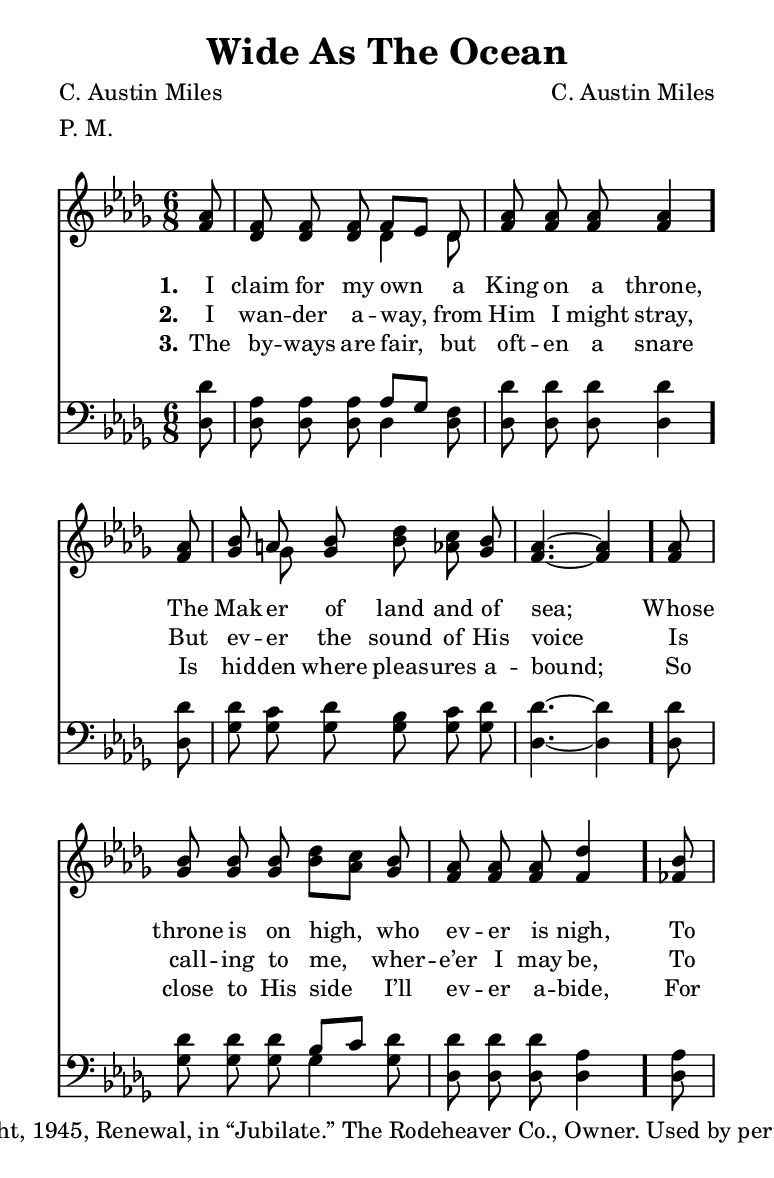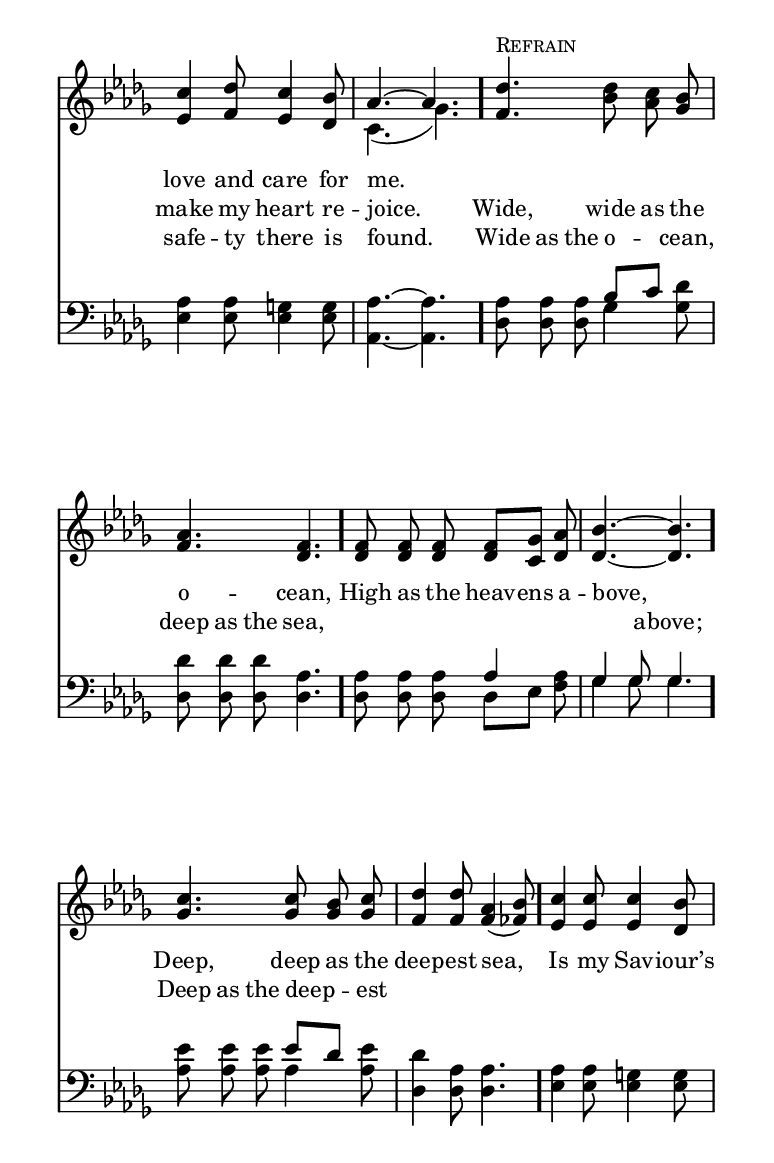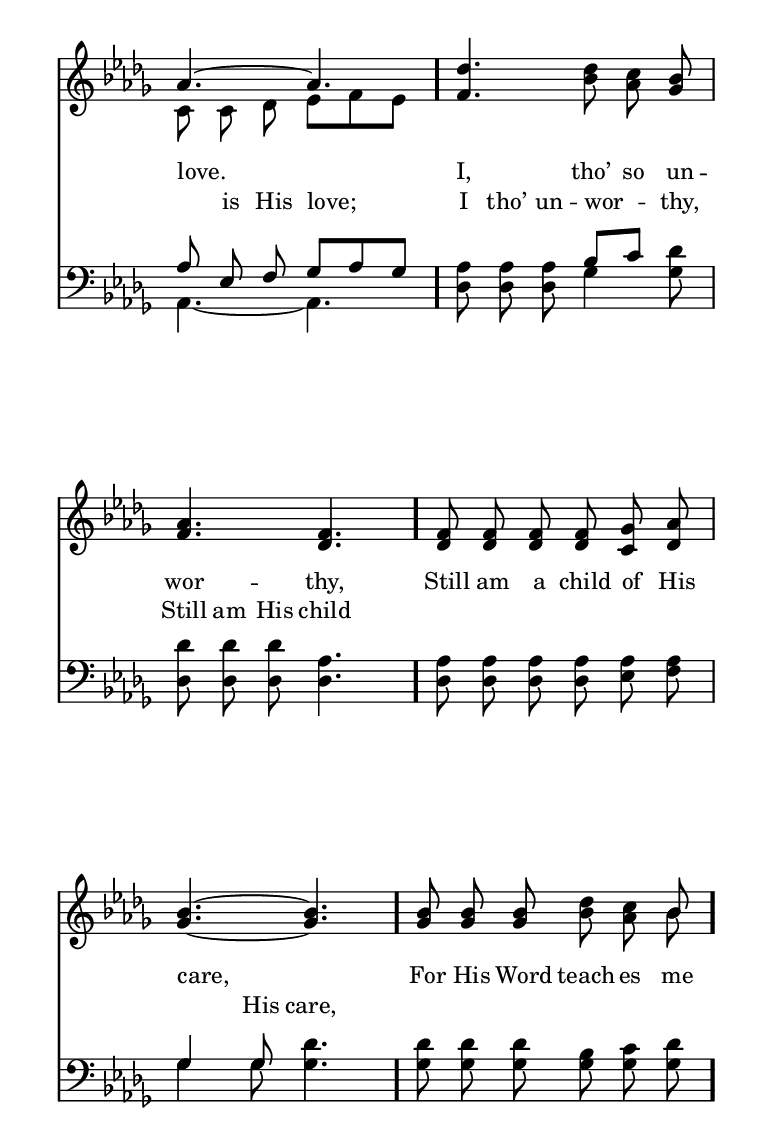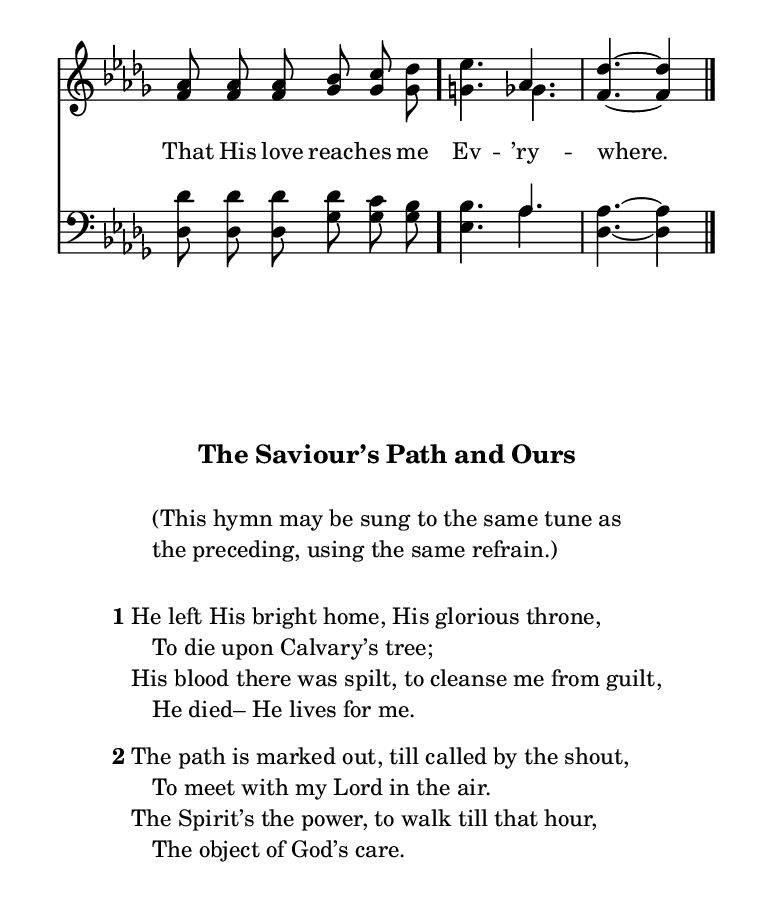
\include "common/global.ily"
\paper {
  \include "common/paper.ily"
  ragged-last-bottom = ##t
  page-count = #(cond (is-eogsized 2) (#t #f))
  system-count = #(cond (is-eogsized 7) (#t #f))
  systems-per-page = #(cond (is-eogsized 4) (#t #f))
}

\header{
  %children
  hymnnumber = "369"
  title = "Wide As The Ocean"
  tunename = ""
  meter = "P. M."
  poet = "C. Austin Miles"
  composer = "C. Austin Miles"
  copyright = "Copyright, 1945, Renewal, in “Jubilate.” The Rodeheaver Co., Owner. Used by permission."
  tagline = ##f
}

global = {
  \include "common/overrides.ily"
  \override Staff.TimeSignature.style = #'numbered
  \time 6/8
  \override Score.MetronomeMark.transparent = ##t % hide all fermata changes too
  \tempo 4=80
  \key des \major
  \partial 8
  \autoBeamOff
}

notesSoprano = {
\global
\relative c'' {

  aes8 | f f f f[ ees] des | aes' aes aes aes4
  aes8 | bes a bes des c bes | aes4. ~ aes4
  aes8 | bes bes bes des[ c] bes | aes aes aes des4
  bes8 | c4 des8 c4 bes8 | aes4. ~ aes4. |

  \eogbreak % mainly to avoid refrain vertical alignment cosmetic issues
  << s^\markup { \small \caps "Refrain" }
  { des4. des8 c bes | aes4. f4. } >>
  f8 f f f[ ges] aes | bes4. ~ bes4. |
  c4. c8 bes c | des4 des8 aes4( bes8) |
  c4 c8 c4 bes8 | aes4. ~ aes4. |
  des4. des8 c bes | aes4. f4.
  f8 f f f ges aes | bes4. ~ bes4. |
  bes8 bes bes des c bes | aes aes aes bes c des |
  ees4. aes,4. | des4. ~ des4

  \bar "|."

}
}

notesAlto = {
\global
\relative e' {

  f8 | des des des des4 des8 | f8 f f f4
  f8 | ges8 ges ges bes aes ges | f4. ~ f4
  f8 | ges ges ges bes[ aes] ges | f f f f4
  fes8 | ees4 f8 ees4 des8 | c4.( ges'4.) |

  f4. bes8 aes ges | f4. des4. |
  des8 des des des[ c] des | des4. ~ des4. |
  ges4. ges8 ges ges | f4 f8 f4( fes8) |
  ees4 ees8 ees4 des8 | c8 c des ees[ f ees] |
  f4. bes8 aes ges | f4. des4. |
  des8 des des des c des | ges4. ~ ges4. |
  ges8 ges ges bes aes bes | f f f ges ges ges |
  g4. ges4. | f4. ~ f4

}
}

notesTenor = {
\global
\relative a {

  des8 | aes aes aes aes[ ges] f | des' des des des4
  des8 | des c des bes c des | des4. ~ des4
  des8 | des des des bes[ c] des | des des des aes4
  aes8 | aes4 aes8 g4 g8 | aes4. ~ aes4. |

  aes8 aes aes bes[ c] des | des des des aes4. |
  aes8 aes aes aes4 aes8 | ges4 ges8 ges4. |
  ees'8 ees ees ees[ des] ees | des4 aes8 aes4. |
  aes4 aes8 g4 g8 | aes8 ees f ges[ aes ges] |
  aes8 aes aes bes[ c] des | des des des aes4. |
  aes8 aes aes aes aes aes | ges4 ges8 des'4. |
  des8 des des bes c des | des des des des c bes |
  bes4. aes4. | aes4. ~ aes4

}
}

notesBass = {
\global
\relative f {

  des8 des des des des4 des8 | des8 des des des4
  des8 | ges ges ges ges ges ges | des4. ~ des4
  des8 | ges ges ges ges4 ges8 | des8 des des des4
  des8 | ees4 ees8 ees4 ees8 | aes,4. ~ aes4. |

  des8 des des ges4 ges8 | des8 des des des4. |
  des8 des des des[ ees] f | ges4 ges8 ges4. |
  aes8 aes aes aes4 aes8 | des,4 des8 des4. |
  ees4 ees8 ees4 ees8 | aes,4. ~ aes4. |
  des8 des des ges4 ges8 | des8 des des des4. |
  des8 des des des ees f | ges4 ges8 ges4. |
  ges8 ges ges ges ges ges | des des des ges ges ges |
  ees4. aes4. | des,4. ~ des4

}
}

Refrain = \lyricmode {

Wide, wide as the o -- cean, \bar "."
High as the { \mon } heav -- ens { \moff } a -- bove, \bar "."
Deep, deep as the deep -- est sea, \bar "."
Is my Sav -- iour’s love. \bar "."
I, tho’ so un -- wor -- thy, \bar "."
Still am a child of His care, \bar "."
For His Word teach -- es me \bar "."
That His love reach -- es me \bar "."
Ev -- ’ry -- where. \bar "."

}

wordsA = \lyricmode {
\set stanza = "1."

I claim for my own a King on a throne, \bar "."
The Mak -- er of land and of sea; \bar "."
Whose throne is on high, who ev -- er is nigh, \bar "."
To love and care for me. \bar "."

}

wordsB = \lyricmode {
\set stanza = "2."

I wan -- der a -- way, from Him I might stray,
But ev -- er the sound of His voice
Is call -- ing to me, wher -- e’er I may be,
To make my heart re -- joice.

\Refrain

}

wordsC = \lyricmode {
\set stanza = "3."

The by -- ways are fair, but oft -- en a snare
Is hid -- den where pleas -- ures a -- bound;
So close to His side I’ll ev -- er a -- bide,
For safe -- ty there is found.

}

underWords = \lyricmode {

\repeat unfold 34 \skip 4
Wide as the o -- cean, deep as the sea,

\repeat unfold 6 \skip 4
a -- bove;
Deep as the deep -- est

\repeat unfold 8 \skip 4
is His love;
I tho’ un -- wor -- thy,
Still am His child

\repeat unfold 7 \skip 4
His care,

}

extraA = \markuplist {

\line { He left His bright home, His glorious throne, }
\line { { \hspace #2 } To die upon Calvary’s tree; }
\line { His blood there was spilt, to cleanse me from guilt, }
\line { { \hspace #2 } He died– He lives for me. }

}

extraB = \markuplist {

\line { The path is marked out, till called by the shout, }
\line { { \hspace #2 } To meet with my Lord in the air. }
\line { The Spirit’s the power, to walk till that hour, }
\line { { \hspace #2 } The object of God’s care. }

}

\score {
  \context ChoirStaff <<
    \context Staff = upper <<
      \set Staff.autoBeaming = ##f
      \set ChoirStaff.systemStartDelimiter = #'SystemStartBar
      \set ChoirStaff.printPartCombineTexts = ##f
      \partcombine #'(2 . 9) \notesSoprano \notesAlto
      \context NullVoice = sopranos { \voiceOne << \notesSoprano >> }
      \context NullVoice = altos { \voiceTwo << \notesAlto >> }
      \context Lyrics = one   \lyricsto sopranos \wordsA
      \context Lyrics = two   \lyricsto sopranos \wordsB
      \context Lyrics = three \lyricsto sopranos \wordsC
    >>
    \context Staff = men <<
      \set Staff.autoBeaming = ##f
      \clef bass
      \set ChoirStaff.printPartCombineTexts = ##f
      \partcombine #'(2 . 9) \notesTenor \notesBass
      \context NullVoice = tenors { \voiceOne << \notesTenor >> }
      \context NullVoice = basses { \voiceTwo << \notesBass >> }
      \context Lyrics = three \with { alignAboveContext = men } \lyricsto tenors \underWords
    >>
  >>
  \layout {
    \include "common/layout.ily"
  }
  \midi{
    \include "common/midi.ily"
  }
}

\noPageBreak

headA = \markuplist {
\line { \bold \larger { The Saviour’s Path and Ours } }
}

headB = \markuplist {
\line { (This hymn may be sung to the same tune as }
\line { the preceding, using the same refrain.) }
}

\markup { \fill-line { \center-column {
  \line{ \column { \headA } } \combine \null \vspace #0.4
  \line{ \column { \headB } } \combine \null \vspace #1
  \column {
    \line{ \bold 1 \column { \extraA } } \combine \null \vspace #0.5
    \line{ \bold 2 \column { \extraB } } \combine \null \vspace #0.5
  }
} } }

\version "2.19.49"  % necessary for upgrading to future LilyPond versions.

% vi:set et ts=2 sw=2 ai nocindent syntax=lilypond:
